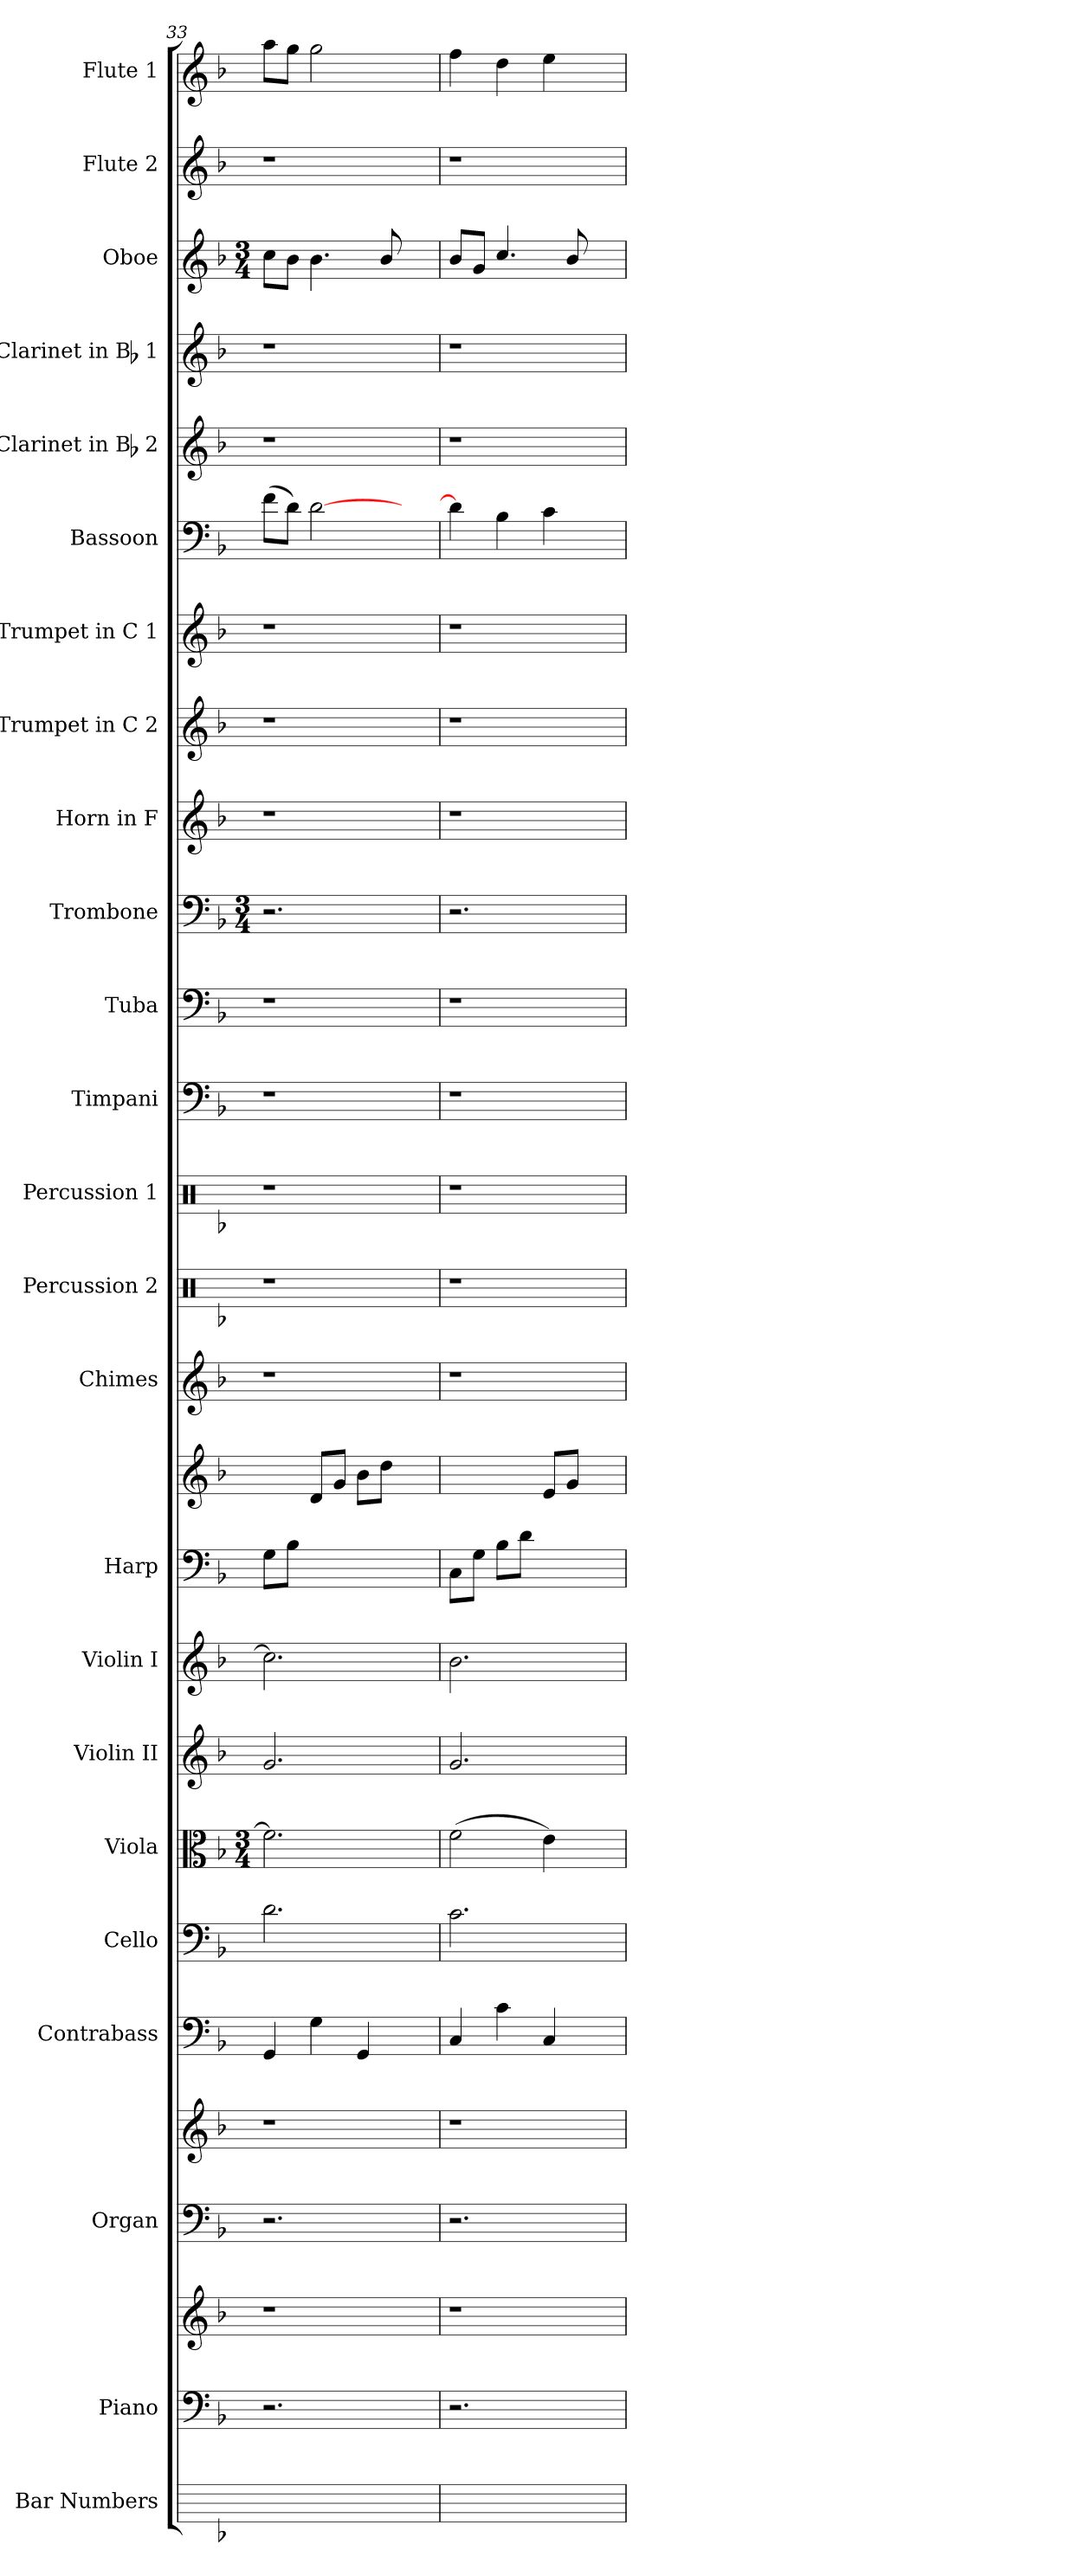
**kern	**kern	**kern	**kern	**kern	**kern	**kern	**kern	**kern	**kern	**kern	**kern	**kern	**kern	**kern	**kern	**kern	**kern	**kern	**kern	**kern	**kern	**kern	**kern	**kern	**kern	**kern
*part24	*part23	*part23	*part22	*part22	*part21	*part20	*part19	*part18	*part17	*part16	*part16	*part15	*part14	*part13	*part12	*part11	*part10	*part9	*part8	*part7	*part6	*part5	*part4	*part3	*part2	*part1
*staff27	*staff26	*staff25	*staff24	*staff23	*staff22	*staff21	*staff20	*staff19	*staff18	*staff17	*staff16	*staff15	*staff14	*staff13	*staff12	*staff11	*staff10	*staff9	*staff8	*staff7	*staff6	*staff5	*staff4	*staff3	*staff2	*staff1
*I"Bar Numbers	*I"Piano	*	*I"Organ	*	*I"Contrabass	*I"Cello	*I"Viola	*I"Violin II	*I"Violin I	*I"Harp	*	*I"Chimes	*I"Percussion 2	*I"Percussion 1	*I"Timpani	*I"Tuba	*I"Trombone	*I"Horn in F	*I"Trumpet in C 2	*I"Trumpet in C 1	*I"Bassoon	*I"Clarinet in Bb 2	*I"Clarinet in Bb 1	*I"Oboe	*I"Flute 2	*I"Flute 1
*	*I'Pno.	*	*I'Org.	*	*I'Cb.	*	*I'Vla.	*I'Vln. II	*I'Vln. I	*I'Hp.	*	*I'Chm.	*I'Perc. 2	*I'Perc. 1	*I'Timp.	*I'Tuba	*I'Tbn.	*	*I'Tpt 2	*I'Tpt 1	*I'Bsn.	*I'Cl 2	*I'Cl 1	*I'Ob.	*I'Fl 2	*I'Fl 1
*	*clefF4	*clefG2	*clefF4	*clefG2	*clefF4	*clefF4	*clefC3	*clefG2	*clefG2	*clefF4	*clefG2	*clefG2	*clefX	*clefX	*clefF4	*clefF4	*clefF4	*clefG2	*clefG2	*clefG2	*clefF4	*clefG2	*clefG2	*clefG2	*clefG2	*clefG2
*	*	*	*	*	*ITrd7c12	*	*	*	*	*	*	*	*	*	*	*	*	*	*	*	*	*	*	*	*	*
*k[b-]	*k[b-]	*k[b-]	*k[b-]	*k[b-]	*k[b-]	*k[b-]	*k[b-]	*k[b-]	*k[b-]	*k[b-]	*k[b-]	*k[b-]	*k[b-]	*k[b-]	*k[b-]	*k[b-]	*k[b-]	*k[b-]	*k[b-]	*k[b-]	*k[b-]	*k[b-]	*k[b-]	*k[b-]	*k[b-]	*k[b-]
*F:	*F:	*F:	*F:	*F:	*F:	*F:	*F:	*F:	*F:	*F:	*F:	*F:	*F:	*F:	*F:	*F:	*F:	*F:	*F:	*F:	*F:	*F:	*F:	*F:	*F:	*F:
*	*	*	*	*	*	*	*M3/4	*	*	*	*	*	*	*	*	*	*M3/4	*	*	*	*	*	*	*M3/4	*	*
=33	=33	=33	=33	=33	=33	=33	=33	=33	=33	=33	=33	=33	=33	=33	=33	=33	=33	=33	=33	=33	=33	=33	=33	=33	=33	=33
1ryy	2.r	1r	2.r	1r	4GGG/	2.d\	2.f\]	2.g/	2.cc\]	8G\L	4ryy	1r	1r	1r	1r	1r	2.r	1r	1r	1r	(>8f\L	1r	1r	8cc\L	1r	8aa\L
.	.	.	.	.	.	.	.	.	.	8B-\J	.	.	.	.	.	.	.	.	.	.	8d\J)	.	.	8b-\J	.	8gg\J
.	.	.	.	.	4GG\	.	.	.	.	4ryy	8d/L	.	.	.	.	.	.	.	.	.	[2d\	.	.	4.b-\	.	2gg\
.	.	.	.	.	.	.	.	.	.	.	8g/J	.	.	.	.	.	.	.	.	.	.	.	.	.	.	.
.	.	.	.	.	4GGG/	.	.	.	.	4ryy	8b-\L	.	.	.	.	.	.	.	.	.	.	.	.	.	.	.
.	.	.	.	.	.	.	.	.	.	.	8dd\J	.	.	.	.	.	.	.	.	.	.	.	.	8b-/	.	.
.	4ryy	.	4ryy	.	4ryy	4ryy	4ryy	4ryy	4ryy	4ryy	4ryy	.	.	.	.	.	4ryy	.	.	.	4ryy	.	.	4ryy	.	4ryy
=34	=34	=34	=34	=34	=34	=34	=34	=34	=34	=34	=34	=34	=34	=34	=34	=34	=34	=34	=34	=34	=34	=34	=34	=34	=34	=34
1ryy	2.r	1r	2.r	1r	4CC/	2.c\	(>2f\	2.g/	2.b-\	8C\L	4ryy	1r	1r	1r	1r	1r	2.r	1r	1r	1r	4d\]	1r	1r	8b-/L	1r	4ff\
.	.	.	.	.	.	.	.	.	.	8G\J	.	.	.	.	.	.	.	.	.	.	.	.	.	8g/J	.	.
.	.	.	.	.	4C\	.	.	.	.	8B-\L	4ryy	.	.	.	.	.	.	.	.	.	4B-\	.	.	4.cc/	.	4dd\
.	.	.	.	.	.	.	.	.	.	8d\J	.	.	.	.	.	.	.	.	.	.	.	.	.	.	.	.
.	.	.	.	.	4CC/	.	4e\)	.	.	4ryy	8e/L	.	.	.	.	.	.	.	.	.	4c\	.	.	.	.	4ee\
.	.	.	.	.	.	.	.	.	.	.	8g/J	.	.	.	.	.	.	.	.	.	.	.	.	8b-/	.	.
.	4ryy	.	4ryy	.	4ryy	4ryy	4ryy	4ryy	4ryy	4ryy	4ryy	.	.	.	.	.	4ryy	.	.	.	4ryy	.	.	4ryy	.	4ryy
=	=	=	=	=	=	=	=	=	=	=	=	=	=	=	=	=	=	=	=	=	=	=	=	=	=	=
*-	*-	*-	*-	*-	*-	*-	*-	*-	*-	*-	*-	*-	*-	*-	*-	*-	*-	*-	*-	*-	*-	*-	*-	*-	*-	*-
